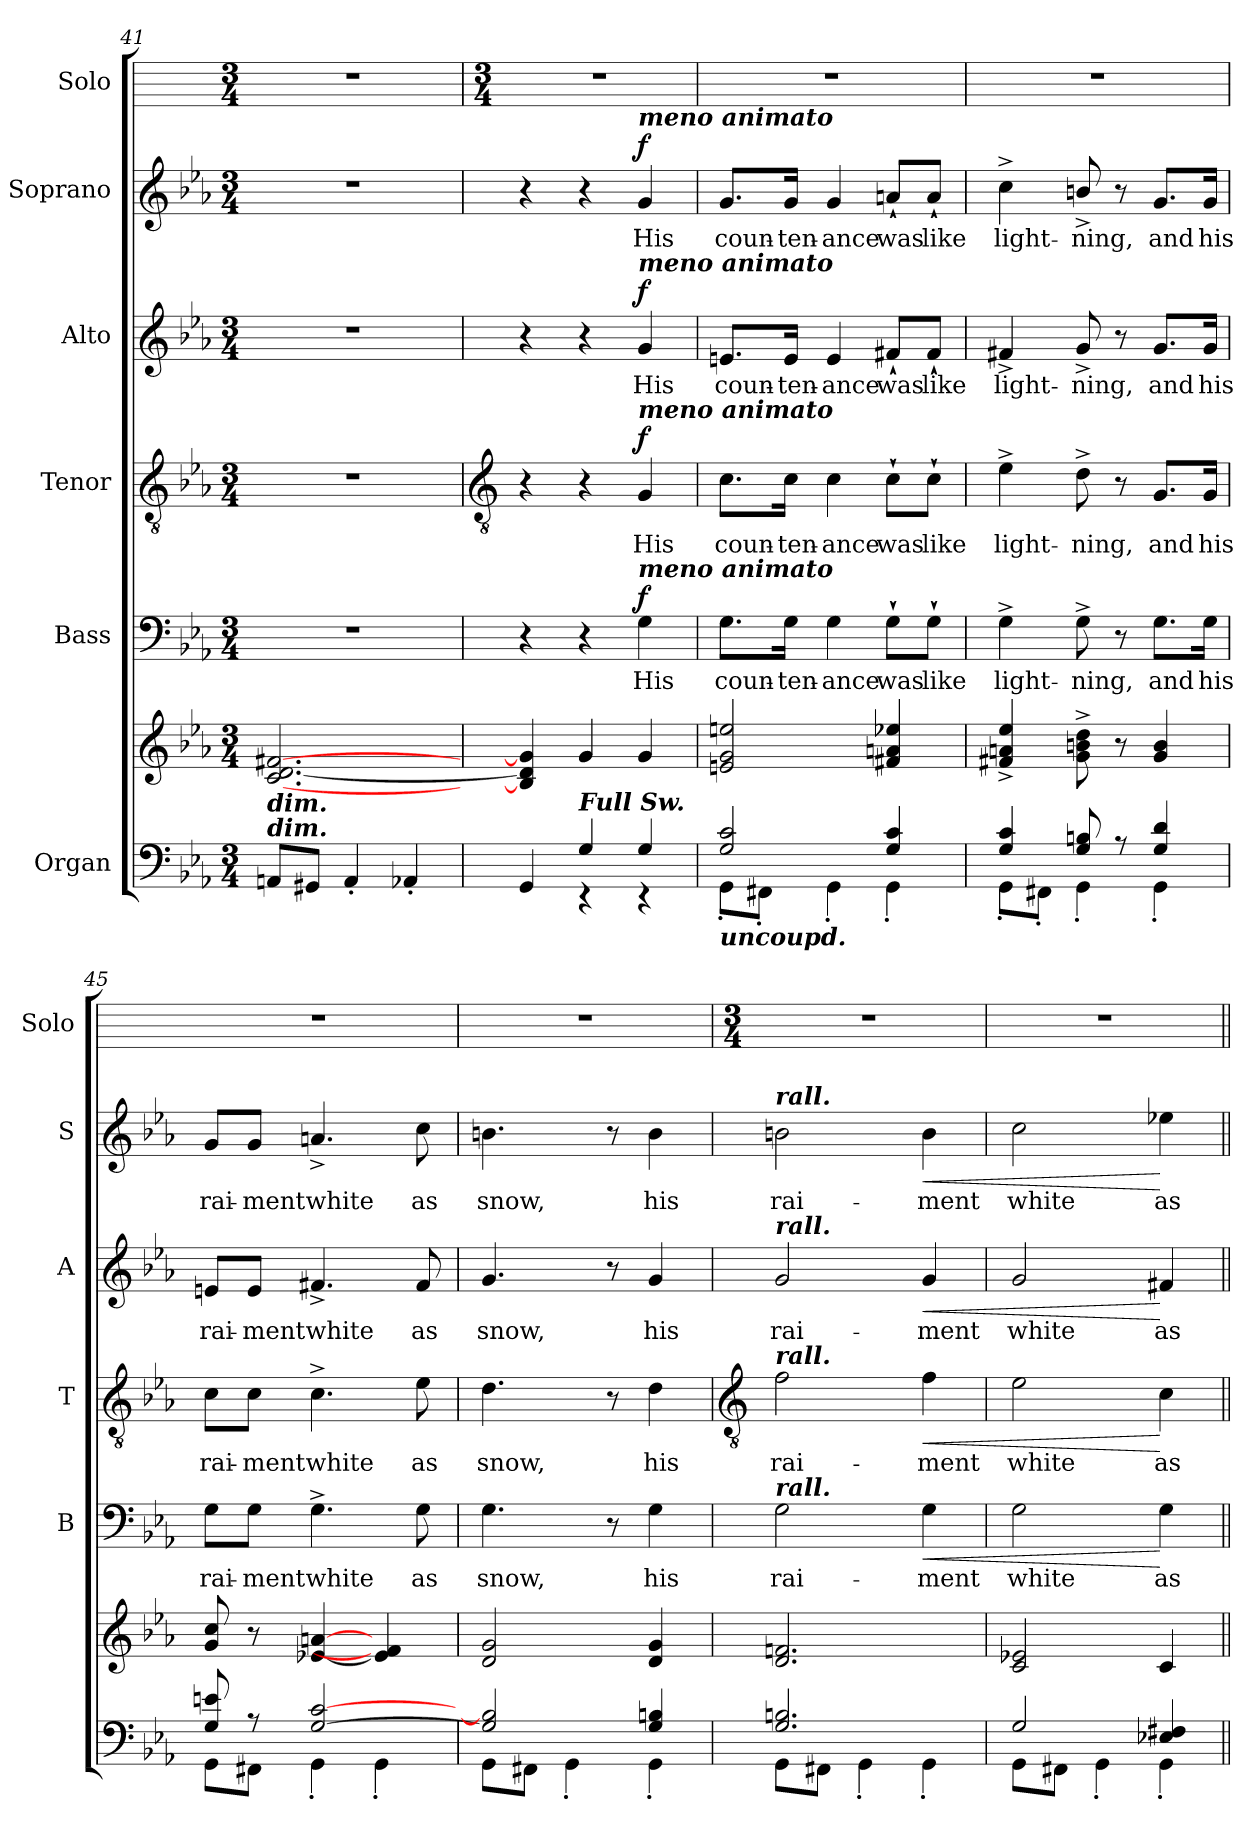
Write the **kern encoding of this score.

**kern	**kern	**kern	**text	**dynam	**kern	**text	**dynam	**kern	**text	**dynam	**kern	**text	**dynam	**kern
*part6	*part6	*part5	*part5	*part5	*part4	*part4	*part4	*part3	*part3	*part3	*part2	*part2	*part2	*part1
*staff7	*staff6	*staff5	*staff5	*staff5	*staff4	*staff4	*staff4	*staff3	*staff3	*staff3	*staff2	*staff2	*staff2	*staff1
*I"Organ	*	*I"Bass	*	*	*I"Tenor	*	*	*I"Alto	*	*	*I"Soprano	*	*	*I"Solo
*	*	*I'B	*	*	*I'T	*	*	*I'A	*	*	*I'S	*	*	*I'Solo
*clefF4	*clefG2	*clefF4	*	*	*clefGv2	*	*	*clefG2	*	*	*clefG2	*	*	*
*k[b-e-a-]	*k[b-e-a-]	*k[b-e-a-]	*	*	*k[b-e-a-]	*	*	*k[b-e-a-]	*	*	*k[b-e-a-]	*	*	*
*E-:	*E-:	*E-:	*	*	*E-:	*	*	*E-:	*	*	*E-:	*	*	*
*M3/4	*M3/4	*M3/4	*	*	*M3/4	*	*	*M3/4	*	*	*M3/4	*	*	*M3/4
=41	=41	=41	=41	=41	=41	=41	=41	=41	=41	=41	=41	=41	=41	=41
!	!LO:TX:b:Bi:t=dim.	!	!	!	!	!	!	!	!	!	!	!	!	!
!LO:TX:a:Bi:t=dim.	!	!	!	!	!	!	!	!	!	!	!	!	!	!
!	!	!LO:N:vis=1	!	!	!LO:N:vis=1	!	!	!LO:N:vis=1	!	!	!LO:N:vis=1	!	!	!
8AAnL	[2.c [2.d [2.f#X	2.r	.	.	2.r	.	.	2.r	.	.	2.r	.	.	2.r
8GG#XJ	.	.	.	.	.	.	.	.	.	.	.	.	.	.
4AA'	.	.	.	.	.	.	.	.	.	.	.	.	.	.
4AA-X'	.	.	.	.	.	.	.	.	.	.	.	.	.	.
!!LO:LB:g=z
=42	=42	=42	=42	=42	=42	=42	=42	=42	=42	=42	=42	=42	=42	=42
*	*	*	*	*	*clefGv2	*	*	*	*	*	*	*	*	*
*	*	*	*	*	*	*	*	*	*	*	*	*	*	*M3/4
*^	*	*	*	*	*	*	*	*	*	*	*	*	*	*
4GG/	4ryy	4B] 4d] 4g]	4r	.	.	4r	.	.	4r	.	.	4r	.	.	2.r
!LO:TX:a:Bi:t=Full Sw.	!	!	!	!	!	!	!	!	!	!	!	!	!	!	!
4G/	4r	4g	4r	.	.	4r	.	.	4r	.	.	4r	.	.	.
!	!	!	!	!	!	!	!	!	!	!	!	!LO:TX:a:Bi:t=meno animato	!	!	!
!	!	!	!	!	!	!	!	!	!LO:TX:a:Bi:t=meno animato	!	!	!	!	!	!
!	!	!	!	!	!	!LO:TX:a:Bi:t=meno animato	!	!	!	!	!	!	!	!	!
!	!	!	!LO:TX:a:Bi:t=meno animato	!	!	!	!	!	!	!	!	!	!	!	!
!	!	!	!	!LO:LY:b	!LO:DY:b	!	!LO:LY:b	!LO:DY:b	!	!LO:LY:b	!LO:DY:b	!	!LO:LY:b	!LO:DY:b	!
4G/	4r	4g	4G	His	f	4G	His	f	4g	His	f	4g	His	f	.
=43	=43	=43	=43	=43	=43	=43	=43	=43	=43	=43	=43	=43	=43	=43	=43
!LO:TX:b:Bi:t=uncoupd.	!	!	!	!	!	!	!	!	!	!	!	!	!	!	!
!	!	!	!	!LO:LY:b	!	!	!LO:LY:b	!	!	!LO:LY:b	!	!	!LO:LY:b	!	!
2G/ 2c/	8GG'\L	2en 2g 2een	8.G\L	coun-	.	8.c\L	coun-	.	8.en/L	coun-	.	8.g/L	coun-	.	2.r
.	8FF#X'\J	.	.	.	.	.	.	.	.	.	.	.	.	.	.
!	!	!	!	!LO:LY:b	!	!	!LO:LY:b	!	!	!LO:LY:b	!	!	!LO:LY:b	!	!
.	.	.	16G\Jk	-ten-	.	16c\Jk	-ten-	.	16e/Jk	-ten-	.	16g/Jk	-ten-	.	.
!	!	!	!	!LO:LY:b	!	!	!LO:LY:b	!	!	!LO:LY:b	!	!	!LO:LY:b	!	!
.	4GG'\	.	4G	-ance	.	4c	-ance	.	4e	-ance	.	4g	-ance	.	.
!	!	!	!	!LO:LY:b	!	!	!LO:LY:b	!	!	!LO:LY:b	!	!	!LO:LY:b	!	!
4G/ 4c/	4GG'\	4f#X 4an 4ee-X	8G`\L	was	.	8c`\L	was	.	8f#X`/L	was	.	8an`/L	was	.	.
!	!	!	!	!LO:LY:b	!	!	!LO:LY:b	!	!	!LO:LY:b	!	!	!LO:LY:b	!	!
.	.	.	8G`\J	like	.	8c`\J	like	.	8f#`/J	like	.	8a`/J	like	.	.
=44	=44	=44	=44	=44	=44	=44	=44	=44	=44	=44	=44	=44	=44	=44	=44
!	!	!	!	!LO:LY:b	!	!	!LO:LY:b	!	!	!LO:LY:b	!	!	!LO:LY:b	!	!
4G/ 4c/	8GG'\L	4f#X^ 4an^ 4ee-^	4G^	light-	.	4e-^	light-	.	4f#X^	light-	.	4cc^	light-	.	2.r
.	8FF#X'\J	.	.	.	.	.	.	.	.	.	.	.	.	.	.
!	!	!	!	!LO:LY:b	!	!	!LO:LY:b	!	!	!LO:LY:b	!	!	!LO:LY:b	!	!
8G/ 8Bn/	4GG'\	8g^ 8bn^ 8dd^	8G^\	-ning,	.	8d^\	-ning,	.	8g^/	-ning,	.	8bn^/	-ning,	.	.
8r	.	8r	8r	.	.	8r	.	.	8r	.	.	8r	.	.	.
!	!	!	!	!LO:LY:b	!	!	!LO:LY:b	!	!	!LO:LY:b	!	!	!LO:LY:b	!	!
4G/ 4d/	4GG'\	4g 4b	8.G\L	and	.	8.G/L	and	.	8.g/L	and	.	8.g/L	and	.	.
!	!	!	!	!LO:LY:b	!	!	!LO:LY:b	!	!	!LO:LY:b	!	!	!LO:LY:b	!	!
.	.	.	16G\Jk	his	.	16G/Jk	his	.	16g/Jk	his	.	16g/Jk	his	.	.
=45	=45	=45	=45	=45	=45	=45	=45	=45	=45	=45	=45	=45	=45	=45	=45
!	!	!	!	!LO:LY:b	!	!	!LO:LY:b	!	!	!LO:LY:b	!	!	!LO:LY:b	!	!
8G/ 8en/	8GG\L	8g 8cc	8G\L	rai-	.	8c\L	rai-	.	8en/L	rai-	.	8g/L	rai-	.	2.r
!	!	!	!	!LO:LY:b	!	!	!LO:LY:b	!	!	!LO:LY:b	!	!	!LO:LY:b	!	!
8r	8FF#X\J	8r	8G\J	-ment	.	8c\J	-ment	.	8e/J	-ment	.	8g/J	-ment	.	.
!	!	!	!	!LO:LY:b	!	!	!LO:LY:b	!	!	!LO:LY:b	!	!	!LO:LY:b	!	!
[2G/ [2c/	4GG'\	[4e-X [4an	4.G^	white	.	4.c^	white	.	4.f#X^	white	.	4.an^	white	.	.
.	4GG'\	4e-] 4f#]	.	.	.	.	.	.	.	.	.	.	.	.	.
!	!	!	!	!LO:LY:b	!	!	!LO:LY:b	!	!	!LO:LY:b	!	!	!LO:LY:b	!	!
.	.	.	8G	as	.	8e-	as	.	8f#	as	.	8cc	as	.	.
=46	=46	=46	=46	=46	=46	=46	=46	=46	=46	=46	=46	=46	=46	=46	=46
!	!	!	!	!LO:LY:b	!	!	!LO:LY:b	!	!	!LO:LY:b	!	!	!LO:LY:b	!	!
2G/] 2B/]	8GG\L	2d 2g	4.G	snow,	.	4.d	snow,	.	4.g	snow,	.	4.bn	snow,	.	2.r
.	8FF#X\J	.	.	.	.	.	.	.	.	.	.	.	.	.	.
.	4GG'\	.	.	.	.	.	.	.	.	.	.	.	.	.	.
.	.	.	8r	.	.	8r	.	.	8r	.	.	8r	.	.	.
!	!	!	!	!LO:LY:b	!	!	!LO:LY:b	!	!	!LO:LY:b	!	!	!LO:LY:b	!	!
4G/ 4B/	4GG'\	4d 4g	4G	his	.	4d	his	.	4g	his	.	4b	his	.	.
!!LO:LB:g=z
=47	=47	=47	=47	=47	=47	=47	=47	=47	=47	=47	=47	=47	=47	=47	=47
*	*	*	*	*	*	*clefGv2	*	*	*	*	*	*	*	*	*
*	*	*	*	*	*	*	*	*	*	*	*	*	*	*	*M3/4
!	!	!	!	!	!	!	!	!	!	!	!	!LO:TX:a:Bi:t=rall.	!	!	!
!	!	!	!	!	!	!	!	!	!LO:TX:a:Bi:t=rall.	!	!	!	!	!	!
!	!	!	!	!	!	!LO:TX:a:Bi:t=rall.	!	!	!	!	!	!	!	!	!
!	!	!	!LO:TX:a:Bi:t=rall.	!	!	!	!	!	!	!	!	!	!	!	!
!	!	!	!	!LO:LY:b	!	!	!LO:LY:b	!	!	!LO:LY:b	!	!	!LO:LY:b	!	!
2.G/ 2.Bn/	8GG\L	2.d 2.fn	2G	rai-	.	2f	rai-	.	2g	rai-	.	2bn	rai-	.	2.r
.	8FF#X\J	.	.	.	.	.	.	.	.	.	.	.	.	.	.
.	4GG'\	.	.	.	.	.	.	.	.	.	.	.	.	.	.
!	!	!	!	!LO:LY:b	!LO:HP:b	!	!LO:LY:b	!LO:HP:b	!	!LO:LY:b	!LO:HP:b	!	!LO:LY:b	!LO:HP:b	!
.	4GG'\	.	4G	-ment	<	4f	-ment	<	4g	-ment	<	4b	-ment	<	.
=48	=48	=48	=48	=48	=48	=48	=48	=48	=48	=48	=48	=48	=48	=48	=48
!	!	!	!	!LO:LY:b	!	!	!LO:LY:b	!	!	!LO:LY:b	!	!	!LO:LY:b	!	!
2G/	8GG\L	2c 2e-X	2G	white	.	2e-	white	.	2g	white	.	2cc	white	.	2.r
.	8FF#X\J	.	.	.	.	.	.	.	.	.	.	.	.	.	.
.	4GG'\	.	.	.	.	.	.	.	.	.	.	.	.	.	.
!	!	!	!	!LO:LY:b	!	!	!LO:LY:b	!	!	!LO:LY:b	!	!	!LO:LY:b	!	!
4E-X/ 4F#X/	4GG'\	4c	4G	as	[	4c	as	[	4f#X	as	[	4ee-X	as	[	.
*v	*v	*	*	*	*	*	*	*	*	*	*	*	*	*	*
=||	=||	=||	=||	=||	=||	=||	=||	=||	=||	=||	=||	=||	=||	=||
*-	*-	*-	*-	*-	*-	*-	*-	*-	*-	*-	*-	*-	*-	*-
